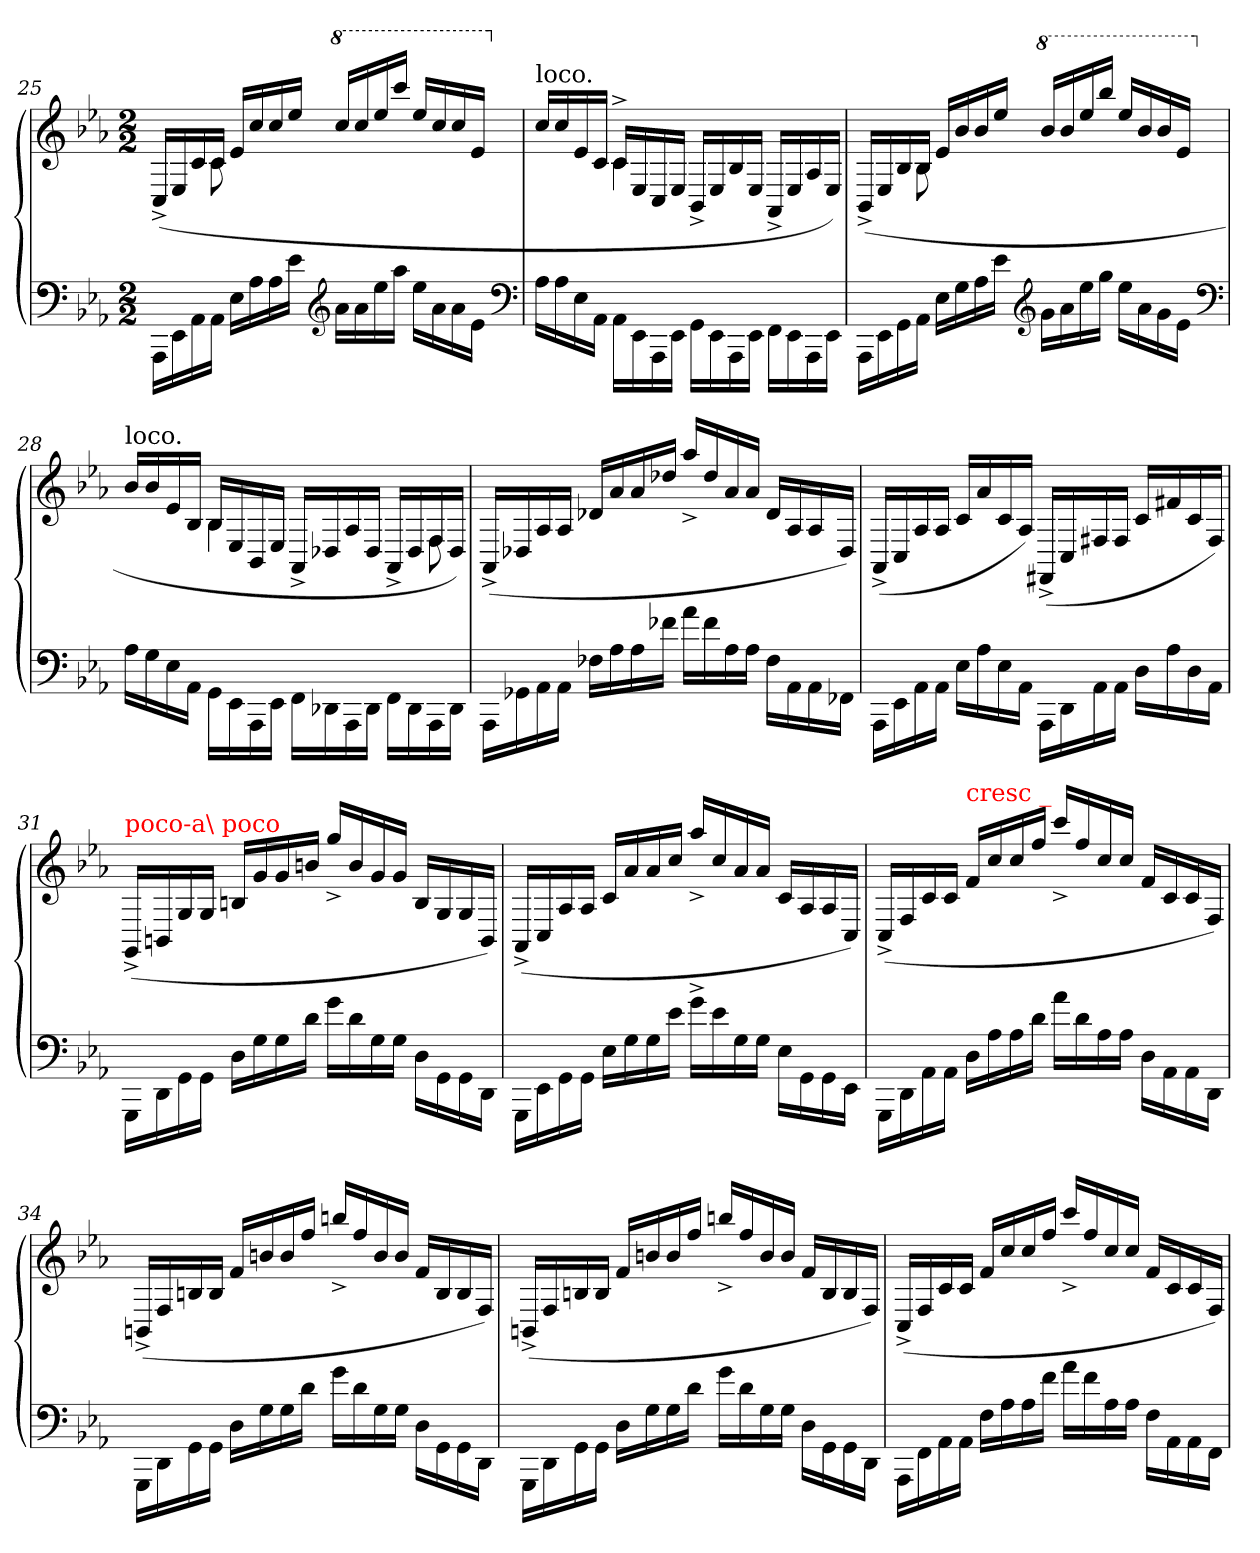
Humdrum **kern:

**kern	**kern
*part1	*part1
*staff2	*staff1
*clefF4	*clefG2
*k[b-e-a-]	*k[b-e-a-]
*c:	*c:
*M2/2	*M2/2
=25	=25
*	*^
16AAA-\LL	(>16C^</LL	8.ryy
16EE-\	16E-/	.
16AA-\	16c/	.
16AA-\JJ	16c/JJ	8c\
16E-\LL	16e-/LL	.
16A-	16cc	8.ryy
16A-	16cc	.
16e-\JJ	16ee-JJ	.
*clefG2	*	*
*	*8va	*
16a-\LL	16ccc/LL	2ryy
16a-	16ccc	.
16ee-	16eee-	.
16aa-JJ	16ccccJJ	.
16ee-\LL	16eee-/LL	.
16a-	16ccc	.
16a-	16ccc	.
16e-JJ	16ee-JJ	.
*clefF4	*	*
=26	=26	=26
*	*X8va	*
!	!LO:TX:a:t=loco.	!
16A-\LL	16cc/LL	4ryy
16A-	16cc	.
16E-	16e-	.
16AA-JJ	16cJJ	.
16AA-\LL	16c^</LL	4c
16EE-\	16E-/	.
16AAA-\	16C/	.
16EE-\JJ	16E-/JJ	.
16GG\LL	16BB-^>/LL	4ryy
16EE-\	16E-/	.
16AAA-\	16B-/	.
16EE-\JJ	16E-/JJ	.
16FF\LL	16AA-^>/LL	4ryy
16EE-\	16E-/	.
16AAA-\	16A-/	.
16EE-\JJ	16E-/JJ)	.
=27	=27	=27
16AAA-\LL	(>16BB-^</LL	8.ryy
16EE-\	16E-/	.
16GG\	16B-/	.
16AA-\JJ	16B-/JJ	8B-\
16E-\LL	16e-/LL	.
16G	16b-	2ryy
16A-	16b-	.
16e-JJ	16ee-JJ	.
*clefG2	*	*
*	*8va	*
16g\LL	16bb-/LL	.
16a-	16bb-	.
16ee-	16eee-	.
16ggJJ	16bbb-JJ	.
16ee-\LL	16eee-/LL	.
16a-	16bb-	8.ryy
16g	16bb-	.
16e-JJ	16ee-JJ	.
*clefF4	*	*
=28	=28	=28
*	*X8va	*
!	!LO:TX:a:t=loco.	!
16A-\LL	16b-/LL	4ryy
16G	16b-	.
16E-	16e-	.
16AA-JJ	16B-JJ	.
16GG\LL	16B-/LL	4B-\
16EE-\	16E-/	.
16AAA-\	16BB-/	.
16EE-\JJ	16E-/JJ	.
16FF\LL	16AA-^>/LL	8ryy
16DD-X\	16D-X/	.
16AAA-\	16A-/	4ryy
16DD-\JJ	16D-/JJ	.
16FF\LL	16AA-^>/LL	.
16DD-\	16D-/	.
16AAA-\	16F/	8F\
16DD-\JJ	16D-/JJ)	.
*	*v	*v
=29	=29
16AAA-\LL	(>16AA-^>/LL
16GG-X	16D-X
16AA-\	16A-/
16AA-\JJ	16A-/JJ
16F-X\LL	16d-X/LL
16A-	16a-
16A-	16a-
16f-XJJ	16dd-XJJ
16a-\LL	16aa-^</LL
16f-\	16dd-/
16A-	16a-
16A-JJ	16a-JJ
16F-\LL	16d-/LL
16AA-\	16A-/
16AA-\	16A-/
16FF-\JJ	16D-/JJ)
=30	=30
16AAA-\LL	(>16AA-^>/LL
16EE-\	16C/
16AA-\	16A-/
16AA-\JJ	16A-/JJ
16E-\LL	16c/LL
16A-	16a-/
16E-	16c/
16AA-JJ	16A-/JJ)
16AAA-\LL	(>16FF#X^>LL
16DD\	16C/
16AA-	16F#X
16AA-\JJ	16F#/JJ
16D\LL	16c/LL
16A-	16f#X/
16D	16c/
16AA-JJ	16F#/JJ)
=31	=31
!	!LO:TX:a:color=red:t=poco-a\ poco
16GGG\LL	(>16GG^>/LL
16DD\	16BBn/
16GG\	16G/
16GG\JJ	16G/JJ
16D\LL	16Bn/LL
16G	16g/
16G	16g/
16dJJ	16bn/JJ
16g\LL	16gg^</LL
16d	16b/
16G	16g/
16GJJ	16g/JJ
16D\LL	16B/LL
16GG	16G/
16GG\	16G/
16DDJJ	16BB/JJ)
=32	=32
16GGG\LL	(>16AA-^>/LL
16EE-\	16C/
16GG\	16A-/
16GG\JJ	16A-/JJ
16E-\LL	16c/LL
16G	16a-
16G	16a-
16e-\JJ	16cc/JJ
16g^>\LL	16aa-^</LL
16e-\	16cc/
16G	16a-
16GJJ	16a-JJ
16E-\LL	16c/LL
16GG\	16A-/
16GG\	16A-/
16EE-\JJ	16C/JJ)
=33	=33
16GGG\LL	(>16C^</LL
16DD\	16F/
16AA-\	16c/
16AA-\JJ	16c/JJ
!	!LO:TX:a:color=red:t=cresc _
16D\LL	16f/LL
16A-	16cc
16A-	16cc
16d\JJ	16ff/JJ
16a-\LL	16ccc^</LL
16d\	16ff/
16A-	16cc
16A-JJ	16ccJJ
16D\LL	16f/LL
16AA-	16c
16AA-	16c
16DD\JJ	16F/JJ)
=34	=34
16GGG\LL	(>16BBn^</LL
16DD\	16F/
16GG\	16Bn/
16GG\JJ	16B/JJ
16D\LL	16f/LL
16G	16bn
16G	16b
16dJJ	16ffJJ
16g\LL	16bbn^</LL
16d	16ff
16G	16b
16GJJ	16bJJ
16D\LL	16f/LL
16GG	16B
16GG	16B
16DD\JJ	16F/JJ)
=35	=35
16GGG\LL	(>16BBn^</LL
16DD\	16F/
16GG\	16Bn/
16GG\JJ	16B/JJ
16D\LL	16f/LL
16G	16bn
16G	16b
16dJJ	16ffJJ
16g\LL	16bbn^</LL
16d	16ff
16G	16b
16GJJ	16bJJ
16D\LL	16f/LL
16GG	16B
16GG	16B
16DD\JJ	16F/JJ)
=36	=36
16AAA-\LL	(>16C^</LL
16FF\	16F/
16AA-\	16c/
16AA-\JJ	16c/JJ
16F\LL	16f/LL
16A-	16cc
16A-	16cc
16f\JJ	16ff/JJ
16a-\LL	16ccc^</LL
16f\	16ff/
16A-	16cc
16A-JJ	16ccJJ
16F\LL	16f/LL
16AA-	16c
16AA-	16c
16FF\JJ	16F/JJ)
=	=
*-	*-
